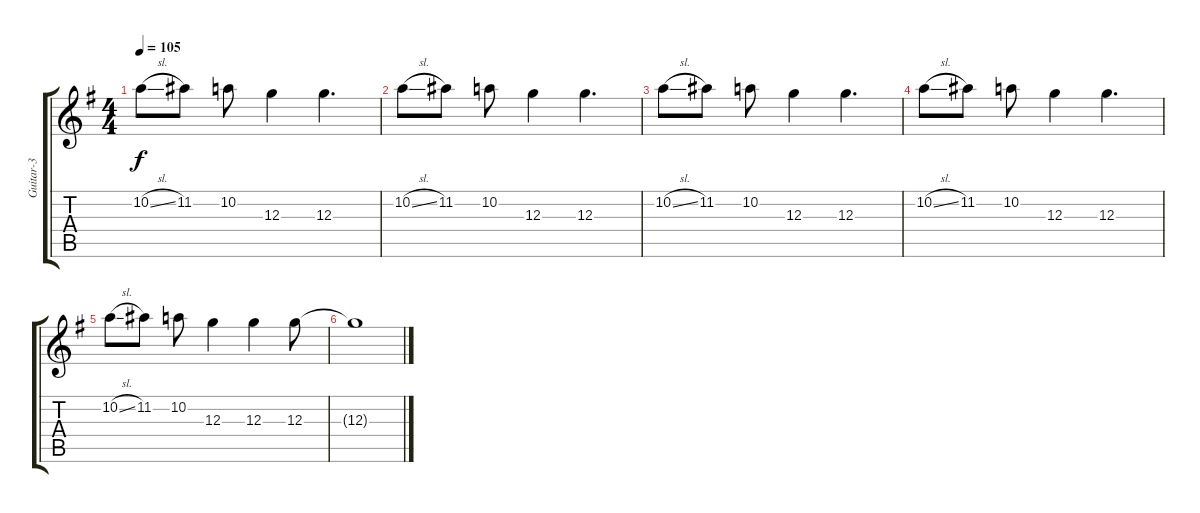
\track ("Guitar-3" "Guitar-3") {instrument distortionguitar}
\staff {score tabs}
\tuning (E4 B3 G3 D3 A2 E2) {hide}
\ts (4 4)
\tempo 105
\clef g2
\ks g
10.2{sl}.8{dy f} 11.2.8 10.2.8 12.3.4 12.3.4{d} |
10.2{sl}.8 11.2.8 10.2.8 12.3.4 12.3.4{d} |
10.2{sl}.8 11.2.8 10.2.8 12.3.4 12.3.4{d} |
10.2{sl}.8 11.2.8 10.2.8 12.3.4 12.3.4{d} |
10.2{sl}.8 11.2.8 10.2.8 12.3.4 12.3.4 12.3.8 |
12.3{t}.1
